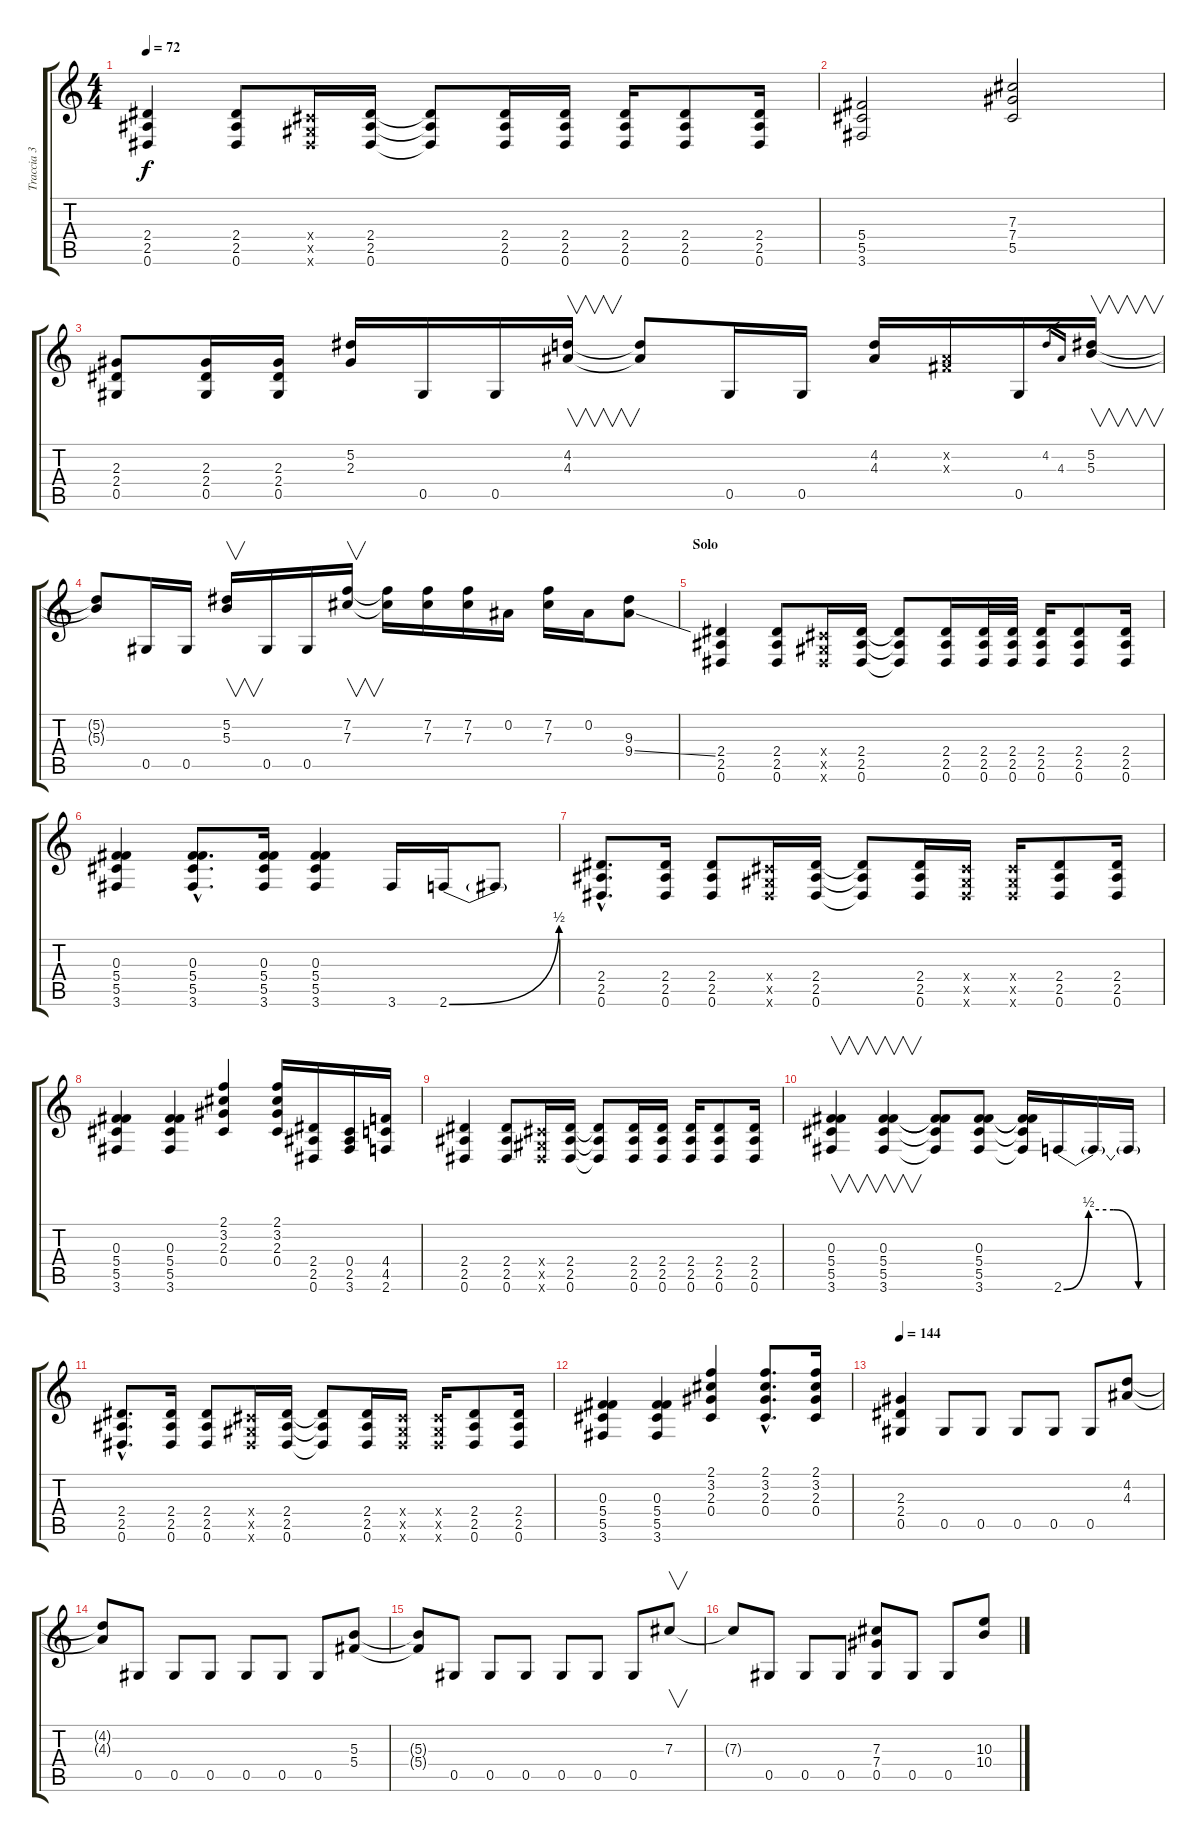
\track ("Traccia 3" "Traccia 3") {instrument overdrivenguitar}
\staff {score tabs}
\tuning (Eb4 Bb3 Gb3 Db3 Ab2 Eb2) {hide}
\ts (4 4)
\tempo 72
\clef g2
\ks c
(2.4 2.5 0.6).4{dy f} (2.4 2.5 0.6).8 (0.4{x} 0.5{x} 0.6{x}).16 (2.4 2.5 0.6).16 (2.4{t} 2.5{t} 0.6{t}).8 (2.4 2.5 0.6).16 (2.4 2.5 0.6).16 (2.4 2.5 0.6).16 (2.4 2.5 0.6).8 (2.4 2.5 0.6).16 |
(5.4 5.5 3.6).2 (7.3 7.4 5.5).2 |
(2.3 2.4 0.5).8 (2.3 2.4 0.5).16 (2.3 2.4 0.5).16 (5.2 2.3).16 0.5.16 0.5.16 (4.2 4.3).16{v} (4.2{t} 4.3{t}).8 0.5.16 0.5.16 (4.2 4.3).16 (0.2{x} 0.3{x}).16 0.5.16 4.2.16{gr} 4.3.16{gr} (5.2 5.3).16{v} |
(5.2{t} 5.3{t}).8 0.5.16 0.5.16 (5.2 5.3).16{v} 0.5.16 0.5.16 (7.2 7.3).16{v} (7.2{t} 7.3{t}).16 (7.2 7.3).16 (7.2 7.3).16 0.2.16 (7.2 7.3).16 0.2.16 (9.3 9.4{ss}).8 |
\section ("" "Solo")
(2.4 2.5 0.6).4 (2.4 2.5 0.6).8 (0.4{x} 0.5{x} 0.6{x}).16 (2.4 2.5 0.6).16 (2.4{t} 2.5{t} 0.6{t}).8 (2.4 2.5 0.6).16 (2.4 2.5 0.6).32 (2.4 2.5 0.6).32 (2.4 2.5 0.6).16 (2.4 2.5 0.6).8 (2.4 2.5 0.6).16 |
(0.3 5.4 5.5 3.6).4 (0.3{hac} 5.4{hac} 5.5{hac} 3.6{hac}).8{d} (0.3 5.4 5.5 3.6).16 (0.3 5.4 5.5 3.6).4 3.6.16 2.6{be (bend 0 0 60 2)}.16 2.6{t}.8 |
(2.4{hac} 2.5{hac} 0.6{hac}).8{d} (2.4 2.5 0.6).16 (2.4 2.5 0.6).8 (0.4{x} 0.5{x} 0.6{x}).16 (2.4 2.5 0.6).16 (2.4{t} 2.5{t} 0.6{t}).8 (2.4 2.5 0.6).16 (0.4{x} 0.5{x} 0.6{x}).16 (0.4{x} 0.5{x} 0.6{x}).16 (2.4 2.5 0.6).8 (2.4 2.5 0.6).16 |
(0.3 5.4 5.5 3.6).4 (0.3 5.4 5.5 3.6).4 (2.1 3.2 2.3 0.4).4 (2.1 3.2 2.3 0.4).16 (2.4 2.5 0.6).16 (0.4 2.5 3.6).16 (4.4 4.5 2.6).16 |
(2.4 2.5 0.6).4 (2.4 2.5 0.6).8 (0.4{x} 0.5{x} 0.6{x}).16 (2.4 2.5 0.6).16 (2.4{t} 2.5{t} 0.6{t}).8 (2.4 2.5 0.6).16 (2.4 2.5 0.6).16 (2.4 2.5 0.6).16 (2.4 2.5 0.6).8 (2.4 2.5 0.6).16 |
(0.3 5.4 5.5 3.6).4{v} (0.3 5.4 5.5 3.6).4{v} (0.3{t} 5.4{t} 5.5{t} 3.6{t}).8 (0.3 5.4 5.5 3.6).8 (0.3{t} 5.4{t} 5.5{t} 3.6{t}).16 2.6{be (custom 0 0 15 2 30 2 45 0 60 0)}.16 2.6{t}.16 2.6{t}.16 |
(2.4{hac} 2.5{hac} 0.6{hac}).8{d} (2.4 2.5 0.6).16 (2.4 2.5 0.6).8 (0.4{x} 0.5{x} 0.6{x}).16 (2.4 2.5 0.6).16 (2.4{t} 2.5{t} 0.6{t}).8 (2.4 2.5 0.6).16 (0.4{x} 0.5{x} 0.6{x}).16 (0.4{x} 0.5{x} 0.6{x}).16 (2.4 2.5 0.6).8 (2.4 2.5 0.6).16 |
(0.3 5.4 5.5 3.6).4 (0.3 5.4 5.5 3.6).4 (2.1 3.2 2.3 0.4).4 (2.1{hac} 3.2{hac} 2.3{hac} 0.4{hac}).8{d} (2.1 3.2 2.3 0.4).16 |
\tempo 144
(2.3 2.4 0.5).4 0.5.8 0.5.8 0.5.8 0.5.8 0.5.8 (4.2 4.3).8 |
(4.2{t} 4.3{t}).8 0.5.8 0.5.8 0.5.8 0.5.8 0.5.8 0.5.8 (5.3 5.4).8 |
(5.3{t} 5.4{t}).8 0.5.8 0.5.8 0.5.8 0.5.8 0.5.8 0.5.8 7.3.8{v} |
7.3{t}.8 0.5.8 0.5.8 0.5.8 (7.3 7.4 0.5).8 0.5.8 0.5.8 (10.3 10.4).8
